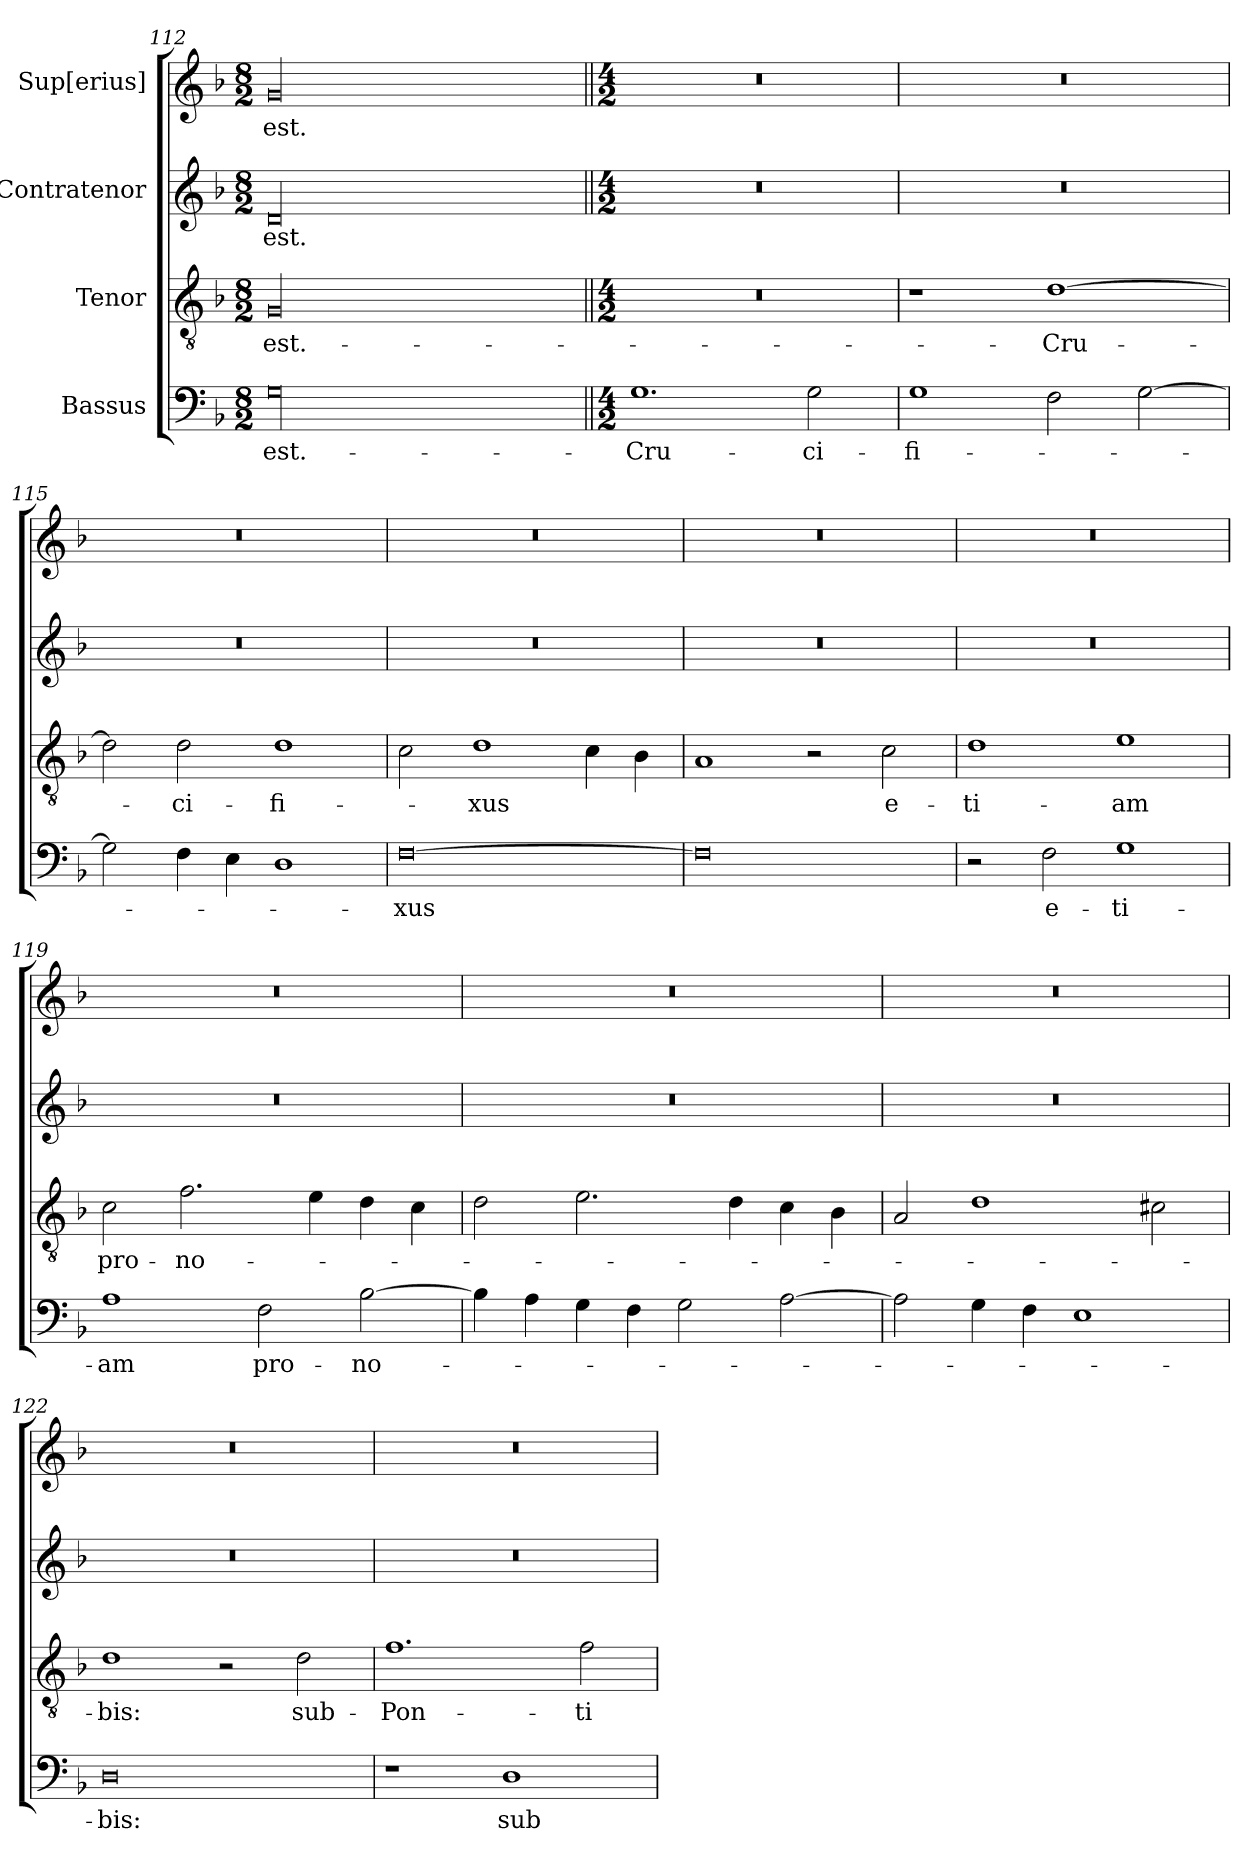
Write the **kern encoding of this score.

**kern	**text	**kern	**text	**kern	**text	**kern	**text
*part4	*part4	*part3	*part3	*part2	*part2	*part1	*part1
*staff4	*staff4	*staff3	*staff3	*staff2	*staff2	*staff1	*staff1
*I"Bassus	*	*I"Tenor	*	*I"Contratenor	*	*I"Sup[erius]	*
*clefF4	*	*clefGv2	*	*clefG2	*	*clefG2	*
*k[b-]	*	*k[b-]	*	*k[b-]	*	*k[b-]	*
*M8/2	*	*M8/2	*	*M8/2	*	*M8/2	*
=112	=112	=112	=112	=112	=112	=112	=112
00G\	est.-	00G/	est.-	00d/	est.-	00g/	est.-
=113||	=113||	=113||	=113||	=113||	=113||	=113||	=113||
*M4/2	*	*M4/2	*	*M4/2	*	*M4/2	*
1.G\	Cru-	0r	.	0r	.	0r	.
2G\	-ci-	.	.	.	.	.	.
=114	=114	=114	=114	=114	=114	=114	=114
1G\	-fi-	1r	.	0r	.	0r	.
2F\	.	[1d\	Cru-	.	.	.	.
[2G\	.	.	.	.	.	.	.
=115	=115	=115	=115	=115	=115	=115	=115
2G\]	.	2d\]	.	0r	.	0r	.
4F\	.	2d\	-ci-	.	.	.	.
4E\	.	.	.	.	.	.	.
1D\	.	1d\	-fi-	.	.	.	.
=116	=116	=116	=116	=116	=116	=116	=116
[0F\	-xus	2c\	.	0r	.	0r	.
.	.	1d\	-xus	.	.	.	.
.	.	4c\	.	.	.	.	.
.	.	4B-\	.	.	.	.	.
=117	=117	=117	=117	=117	=117	=117	=117
0F\]	.	1A/	.	0r	.	0r	.
.	.	2r	.	.	.	.	.
.	.	2c\	e-	.	.	.	.
=118	=118	=118	=118	=118	=118	=118	=118
2r	.	1d\	-ti-	0r	.	0r	.
2F\	e-	.	.	.	.	.	.
1G\	-ti-	1e\	-am	.	.	.	.
=119	=119	=119	=119	=119	=119	=119	=119
1A\	-am	2c\	pro-	0r	.	0r	.
.	.	2.f\	no-	.	.	.	.
2F\	pro-	.	.	.	.	.	.
.	.	4e\	.	.	.	.	.
[2B-\	no-	4d\	.	.	.	.	.
.	.	4c\	.	.	.	.	.
=120	=120	=120	=120	=120	=120	=120	=120
4B-\]	.	2d\	.	0r	.	0r	.
4A\	.	.	.	.	.	.	.
4G\	.	2.e\	.	.	.	.	.
4F\	.	.	.	.	.	.	.
2G\	.	.	.	.	.	.	.
.	.	4d\	.	.	.	.	.
[2A\	.	4c\	.	.	.	.	.
.	.	4B-\	.	.	.	.	.
=121	=121	=121	=121	=121	=121	=121	=121
2A\]	.	2A/	.	0r	.	0r	.
4G\	.	1d\	.	.	.	.	.
4F\	.	.	.	.	.	.	.
1E\	.	.	.	.	.	.	.
.	.	2c#X\	.	.	.	.	.
=122	=122	=122	=122	=122	=122	=122	=122
0D\	-bis:	1d\	-bis:	0r	.	0r	.
.	.	2r	.	.	.	.	.
.	.	2d\	sub-	.	.	.	.
=123	=123	=123	=123	=123	=123	=123	=123
1r	.	1.f\	Pon-	0r	.	0r	.
1D\	sub-	.	.	.	.	.	.
.	.	2f\	-ti-	.	.	.	.
=	=	=	=	=	=	=	=
*-	*-	*-	*-	*-	*-	*-	*-
